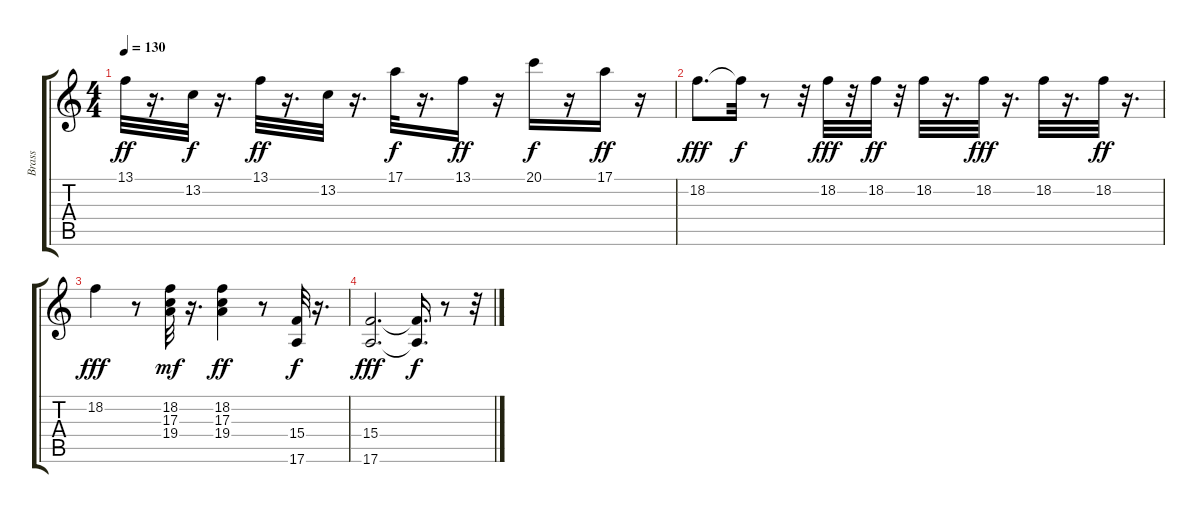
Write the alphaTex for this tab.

\track ("Brass               " "Brass     ") {instrument synthbrass1}
\staff {score tabs}
\tuning (E4 B3 G3 D3 A2 E2) {hide}
\ts (4 4)
\tempo 130
\clef g2
\ks c
13.1.32{dy ff} r.16{d} 13.2.32{dy f} r.16{d} 13.1.32{dy ff} r.16{d} 13.2.32 r.16{d} 17.1.32{dy f} r.16{d} 13.1.16{dy ff} r.16 20.1.16{dy f} r.16 17.1.16{dy ff} r.16 |
18.2.8{d dy fff} 18.2{t}.32{dy f} r.8 r.32 18.2.32{dy fff} r.32 18.2.32{dy ff} r.32 18.2.32 r.16{d} 18.2.32{dy fff} r.16{d} 18.2.32 r.16{d} 18.2.32{dy ff} r.16{d} |
18.2.4{dy fff} r.8 (18.2 17.3 19.4).32{dy mf} r.16{d} (18.2 17.3 19.4).4{dy ff} r.8 (15.4 17.6).32{dy f} r.16{d} |
(15.4 17.6).2{d dy fff} (15.4{t} 17.6{t}).16{d dy f} r.8 r.32
